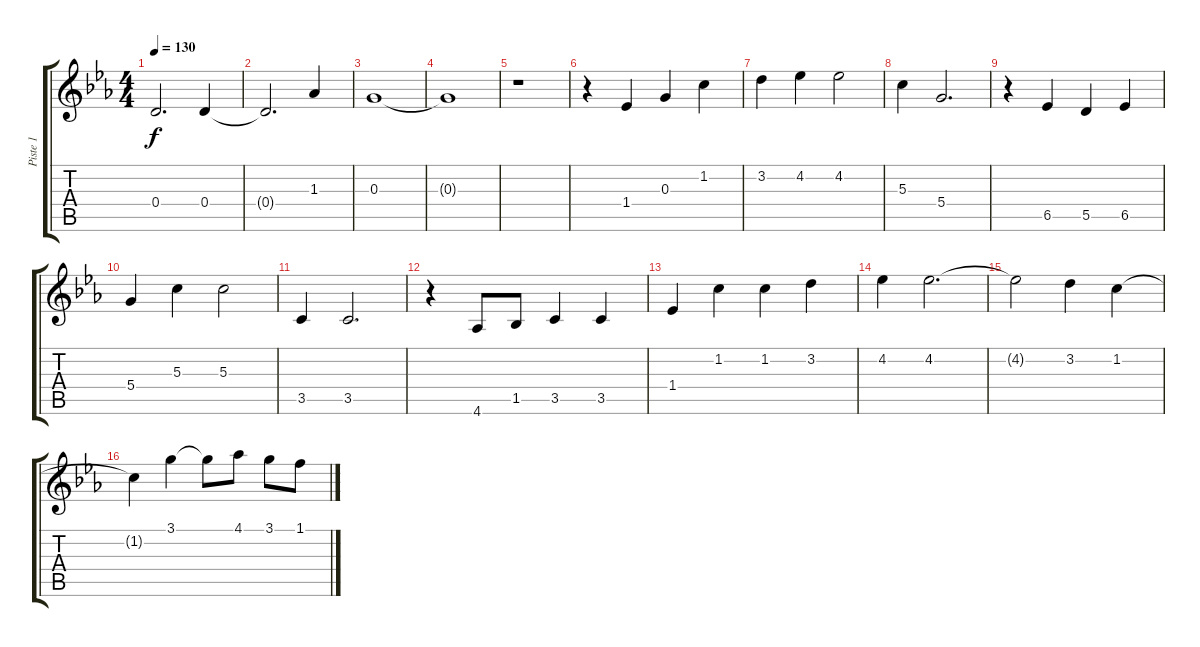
\track ("Piste 1" "Piste 1") {instrument acousticguitarsteel}
\staff {score tabs}
\tuning (E4 B3 G3 D3 A2 E2) {hide}
\ts (4 4)
\tempo 130
\clef g2
\ks eb
0.4{t}.2{d dy f} 0.4.4 |
0.4{t}.2{d} 1.3.4 |
0.3.1 |
0.3{t}.1 |
r.1 |
r.4 1.4.4 0.3.4 1.2.4 |
3.2.4 4.2.4 4.2.2 |
5.3.4 5.4.2{d} |
r.4 6.5.4 5.5.4 6.5.4 |
5.4.4 5.3.4 5.3.2 |
3.5.4 3.5.2{d} |
r.4 4.6.8 1.5.8 3.5.4 3.5.4 |
1.4.4 1.2.4 1.2.4 3.2.4 |
4.2.4 4.2.2{d} |
4.2{t}.2 3.2.4 1.2.4 |
1.2{t}.4 3.1.4 3.1{t}.8 4.1.8 3.1.8 1.1.8
